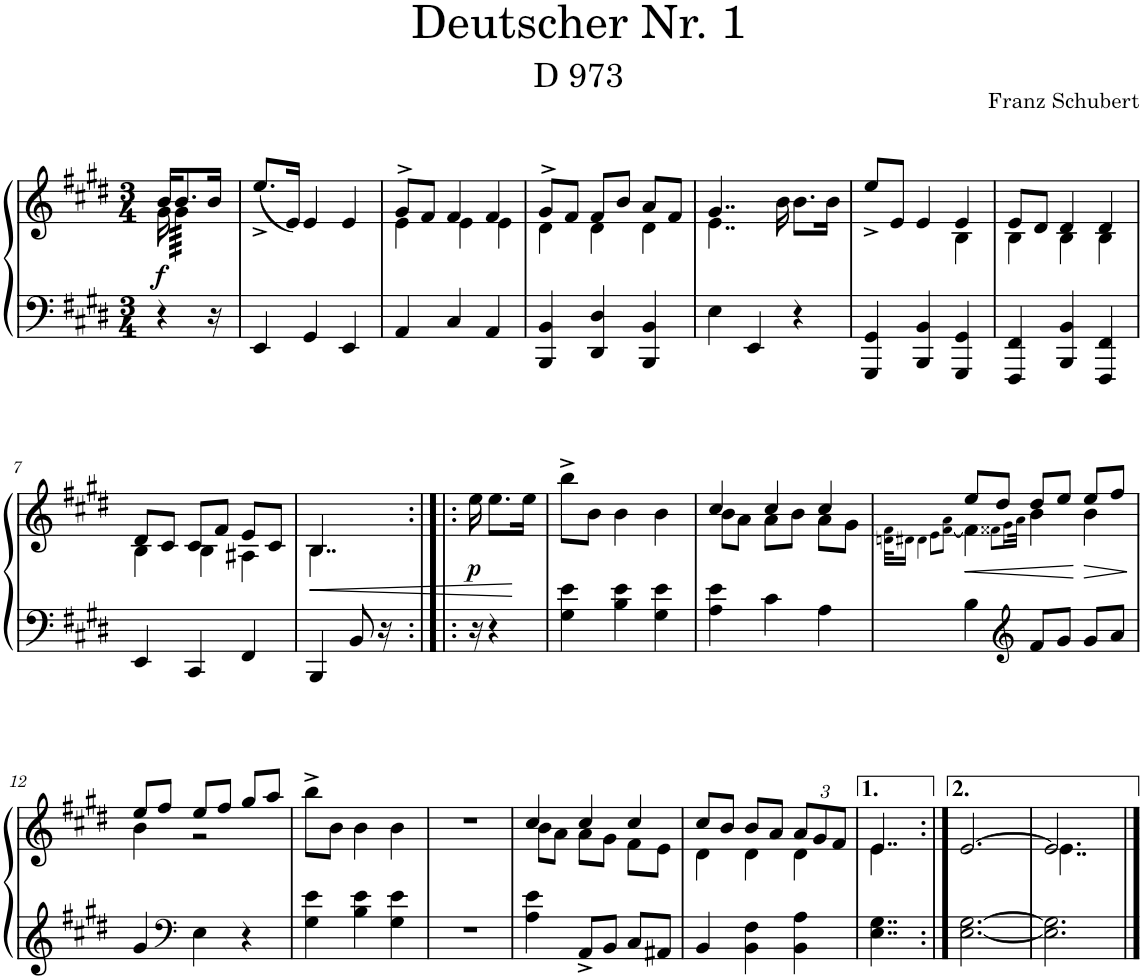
**kern	**kern	**dynam
*part1	*part1	*part1
*staff2	*staff1	*staff1/2
*I"Piano	*	*
*I'Pno.	*	*
*clefF4	*clefG2	*
*k[f#c#g#d#]	*k[f#c#g#d#]	*
*M3/4	*M3/4	*
=	=	=
*	*^	*
!	!	!	!LO:DY:b
4r	16b/KL	16g#\	f
*	*tremolo	*	*
.	8.b/	64g#\LLLL	.
.	.	64g#\	.
.	.	64g#\	.
.	.	64g#\	.
.	.	64g#\	.
.	.	64g#\	.
.	.	64g#\	.
.	.	64g#\	.
.	.	64g#\	.
.	.	64g#\	.
.	.	64g#\	.
.	.	64g#\	.
16r	16b/Jk	64g#\	.
.	.	64g#\	.
.	.	64g#\	.
.	.	64g#\JJJJ	.
*	*Xtremolo	*	*
*	*v	*v	*
=1	=1	=1
4EE/	(8.ee^/L	.
.	16e/Jk)	.
4GG#/	4e/	.
4EE/	4e/	.
=2	=2	=2
*	*^	*
4AA/	8g#^/L	4e\	.
.	8f#/J	.	.
4C#/	4f#/	4e\	.
4AA/	4f#/	4e\	.
=3	=3	=3	=3
4BBB/ 4BB/	8g#^/L	4d#\	.
.	8f#/J	.	.
4DD#/ 4D#/	8f#/L	4d#\	.
.	8b/J	.	.
4BBB/ 4BB/	8a/L	4d#\	.
.	8f#/J	.	.
=4	=4	=4	=4
4E\	4..g#/	4..e\	.
4EE/	.	.	.
.	16b\	4ryy	.
4r	8.b\L	.	.
.	16b\Jk	16ryy	.
=5	=5	=5	=5
4GGG#/ 4GG#/	8ee^/L	2ryy	.
.	8e/J	.	.
4BBB/ 4BB/	4e/	.	.
4GGG#/ 4GG#/	4e/	4B\	.
=6	=6	=6	=6
4FFF#/ 4FF#/	8e/L	4B\	.
.	8d#/J	.	.
4BBB/ 4BB/	4d#/	4B\	.
4FFF#/ 4FF#/	4d#/	4B\	.
!!LO:LB:g=z	!!
=7	=7	=7	=7
4EE/	8d#/L	4B\	.
.	8c#/J	.	.
4CC#/	8c#/L	4B\	.
.	8f#/J	.	.
4FF#/	8e/L	4A#X\	.
.	8c#/J	.	.
=8	=8	=8	=8
!	!	!	!LO:HP:b
4BBB/	4..B/	4..B\	<
8BB/	.	.	.
16r	.	.	.
*	*v	*v	*
=8X1:|!|:	=8X1:|!|:	=8X1:|!|:
!	!	!LO:DY:b
16r	16ee\	p
4r	8.ee\L	.
.	16ee\Jk	[
=9	=9	=9
4G#\ 4e\	8bb^\L	.
.	8b\J	.
4B\ 4e\	4b\	.
4G#\ 4e\	4b\	.
=10	=10	=10
*	*^	*
4A\ 4e\	4cc#/	8b\L	.
.	.	8a\J	.
4c#\	4cc#/	8a\L	.
.	.	8b\J	.
4A\	4cc#/	8a\L	.
.	.	8g#\J	.
=11	=11	=11	=11
.	.	32qdn\ 32qf#\KLL	.
.	.	16qd#X\JJ	.
.	.	4qd#\	.
.	.	8qe\L	.
.	.	[8qf#\ 8qa\J	.
!	!	!	!LO:HP:b
4B\	8ee/L	4f#\]	<
.	8dd#/J	.	.
*clefG2	*	*	*
.	.	8qf##X\L	.
.	.	16qg#\L	.
.	.	32qa\JJk	.
8f#/L	8dd#/L	4b\	.
8g#/J	8ee/J	.	.
!	!	!	!LO:HP:n=1:b
8g#/L	8ee/L	4b\	[ >
8a/J	8ff#/J	.	.
*	*v	*v	*
.	.	]
!!LO:LB:g=z
=12	=12	=12
*	*^	*
4g#/	8ee/L	4b\	.
.	8ff#/J	.	.
*clefF4	*	*	*
4E\	8ee/L	2r	.
.	8ff#/J	.	.
4r	8gg#/L	.	.
.	8aa/J	.	.
*	*v	*v	*
=13	=13	=13
4G#\ 4e\	8bb^\L	.
.	8b\J	.
4B\ 4e\	4b\	.
4G#\ 4e\	4b\	.
=14	=14	=14
2.r	2.r	.
=15	=15	=15
*	*^	*
4A\ 4e\	4cc#/	8b\L	.
.	.	8a\J	.
8AA^/L	4cc#/	8a\L	.
8BB/J	.	8g#\J	.
8C#/L	4cc#/	8f#\L	.
8AA#X/J	.	8e\J	.
=16	=16	=16	=16
4BB/	8cc#/L	4d#\	.
.	8b/J	.	.
4BB\ 4F#\	8b/L	4d#\	.
.	8a/J	.	.
*	*Xbrackettup	*	*
4BB\ 4A\	12a/L	4d#\	.
.	12g#/	.	.
.	12f#/J	.	.
=17	=17	=17	=17
4..E\ 4..G#\	4..e/	4..e\	.
*	*v	*v	*
=17X2:|!	=17X2:|!	=17X2:|!
[2.E\ [2.G#\	[2.e/	.
=18	=18	=18
*	*^	*
2.E\] 2.G#\]	2.e/]	4..e\	.
.	.	4ryy	.
.	.	16ryy	.
*	*v	*v	*
==	==	==
*-	*-	*-
